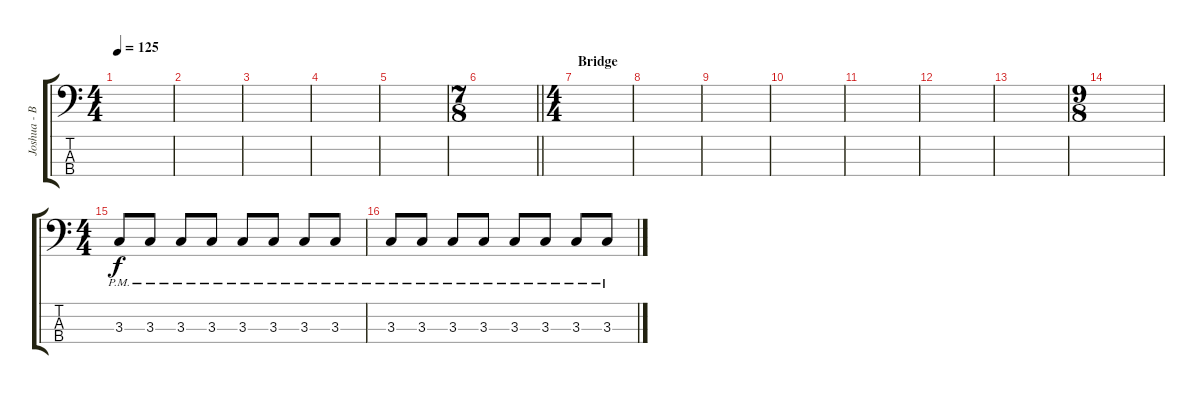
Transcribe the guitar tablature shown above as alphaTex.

\track ("Joshua - Bass" "Joshua - B") {instrument electricbassfinger}
\staff {score tabs}
\tuning (G2 D2 A1 E1) {hide}
\ts (4 4)
\tempo 125
\clef f4
\ks c
|
|
|
|
|
\ts (7 8)
\barLineRight lightlight
|
\ts (4 4)
\section ("" "Bridge")
|
|
|
|
|
|
|
\ts (9 8)
|
\ts (4 4)
3.3{pm}.8{volume 2} 3.3{pm}.8 3.3{pm}.8 3.3{pm}.8 3.3{pm}.8 3.3{pm}.8 3.3{pm}.8 3.3{pm}.8 |
3.3{pm}.8{volume 3} 3.3{pm}.8 3.3{pm}.8 3.3{pm}.8 3.3{pm}.8 3.3{pm}.8 3.3{pm}.8 3.3{pm}.8
